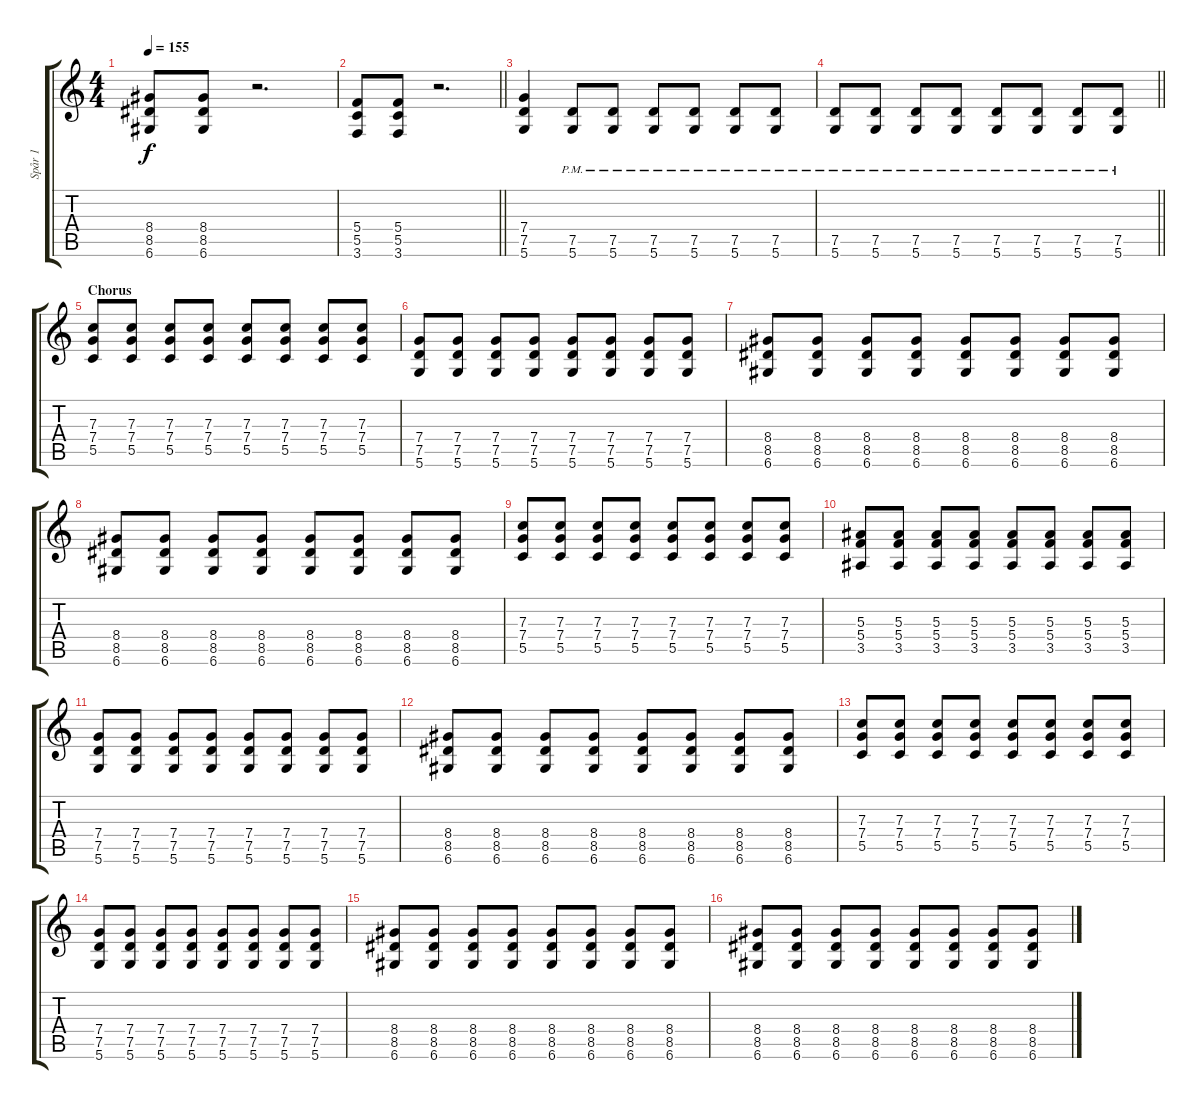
\track ("Spår 1" "Spår 1") {instrument distortionguitar}
\staff {score tabs}
\tuning (D4 A3 F3 C3 G2 D2) {hide}
\ts (4 4)
\tempo 155
\clef g2
\ks c
(8.4 8.5 6.6).8{dy f} (8.4 8.5 6.6).8 r.2{d} |
\barLineRight lightlight
(5.4 5.5 3.6).8 (5.4 5.5 3.6).8 r.2{d} |
(7.4 7.5 5.6).4 (7.5{pm} 5.6{pm}).8 (7.5{pm} 5.6{pm}).8 (7.5{pm} 5.6{pm}).8 (7.5{pm} 5.6{pm}).8 (7.5{pm} 5.6{pm}).8 (7.5{pm} 5.6{pm}).8 |
\barLineRight lightlight
(7.5{pm} 5.6{pm}).8 (7.5{pm} 5.6{pm}).8 (7.5{pm} 5.6{pm}).8 (7.5{pm} 5.6{pm}).8 (7.5{pm} 5.6{pm}).8 (7.5{pm} 5.6{pm}).8 (7.5{pm} 5.6{pm}).8 (7.5{pm} 5.6{pm}).8 |
\section ("" "Chorus")
(7.3 7.4 5.5).8 (7.3 7.4 5.5).8 (7.3 7.4 5.5).8 (7.3 7.4 5.5).8 (7.3 7.4 5.5).8 (7.3 7.4 5.5).8 (7.3 7.4 5.5).8 (7.3 7.4 5.5).8 |
(7.4 7.5 5.6).8 (7.4 7.5 5.6).8 (7.4 7.5 5.6).8 (7.4 7.5 5.6).8 (7.4 7.5 5.6).8 (7.4 7.5 5.6).8 (7.4 7.5 5.6).8 (7.4 7.5 5.6).8 |
(8.4 8.5 6.6).8 (8.4 8.5 6.6).8 (8.4 8.5 6.6).8 (8.4 8.5 6.6).8 (8.4 8.5 6.6).8 (8.4 8.5 6.6).8 (8.4 8.5 6.6).8 (8.4 8.5 6.6).8 |
(8.4 8.5 6.6).8 (8.4 8.5 6.6).8 (8.4 8.5 6.6).8 (8.4 8.5 6.6).8 (8.4 8.5 6.6).8 (8.4 8.5 6.6).8 (8.4 8.5 6.6).8 (8.4 8.5 6.6).8 |
(7.3 7.4 5.5).8 (7.3 7.4 5.5).8 (7.3 7.4 5.5).8 (7.3 7.4 5.5).8 (7.3 7.4 5.5).8 (7.3 7.4 5.5).8 (7.3 7.4 5.5).8 (7.3 7.4 5.5).8 |
(5.3 5.4 3.5).8 (5.3 5.4 3.5).8 (5.3 5.4 3.5).8 (5.3 5.4 3.5).8 (5.3 5.4 3.5).8 (5.3 5.4 3.5).8 (5.3 5.4 3.5).8 (5.3 5.4 3.5).8 |
(7.4 7.5 5.6).8 (7.4 7.5 5.6).8 (7.4 7.5 5.6).8 (7.4 7.5 5.6).8 (7.4 7.5 5.6).8 (7.4 7.5 5.6).8 (7.4 7.5 5.6).8 (7.4 7.5 5.6).8 |
(8.4 8.5 6.6).8 (8.4 8.5 6.6).8 (8.4 8.5 6.6).8 (8.4 8.5 6.6).8 (8.4 8.5 6.6).8 (8.4 8.5 6.6).8 (8.4 8.5 6.6).8 (8.4 8.5 6.6).8 |
(7.3 7.4 5.5).8 (7.3 7.4 5.5).8 (7.3 7.4 5.5).8 (7.3 7.4 5.5).8 (7.3 7.4 5.5).8 (7.3 7.4 5.5).8 (7.3 7.4 5.5).8 (7.3 7.4 5.5).8 |
(7.4 7.5 5.6).8 (7.4 7.5 5.6).8 (7.4 7.5 5.6).8 (7.4 7.5 5.6).8 (7.4 7.5 5.6).8 (7.4 7.5 5.6).8 (7.4 7.5 5.6).8 (7.4 7.5 5.6).8 |
(8.4 8.5 6.6).8 (8.4 8.5 6.6).8 (8.4 8.5 6.6).8 (8.4 8.5 6.6).8 (8.4 8.5 6.6).8 (8.4 8.5 6.6).8 (8.4 8.5 6.6).8 (8.4 8.5 6.6).8 |
(8.4 8.5 6.6).8 (8.4 8.5 6.6).8 (8.4 8.5 6.6).8 (8.4 8.5 6.6).8 (8.4 8.5 6.6).8 (8.4 8.5 6.6).8 (8.4 8.5 6.6).8 (8.4 8.5 6.6).8
